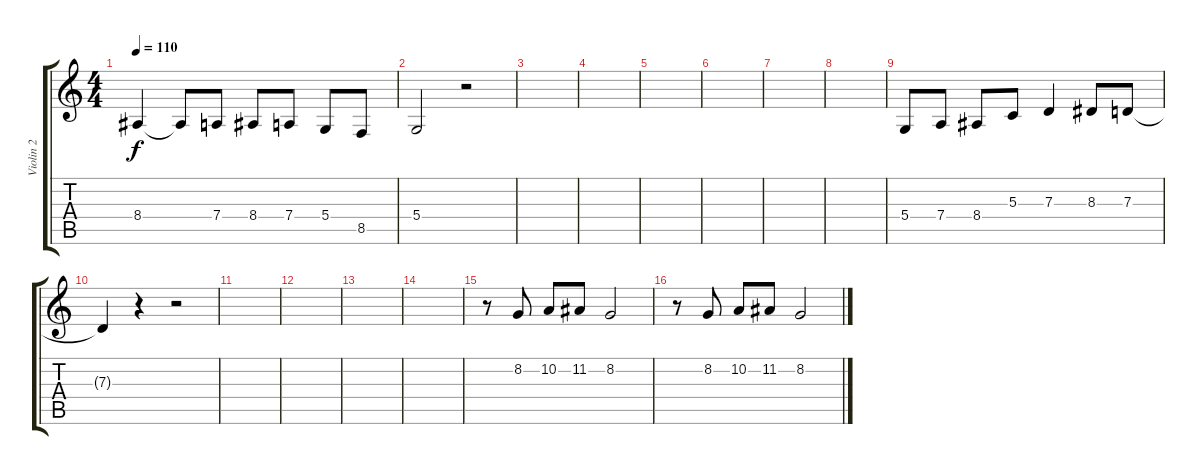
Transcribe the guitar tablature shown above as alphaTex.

\track ("Violin 2" "Violin 2") {instrument violin}
\staff {score tabs}
\tuning (E4 B3 G3 D3 A2 E2) {hide}
\ts (4 4)
\tempo 110
\clef g2
\ks c
8.4.4{dy f} 8.4{t}.8 7.4.8 8.4.8 7.4.8 5.4.8 8.5.8 |
5.4.2{volume 12} r.2 |
|
|
|
|
|
|
5.4.8 7.4.8 8.4.8 5.3.8 7.3.4 8.3.8 7.3.8 |
7.3{t}.4{volume 6} r.4 r.2 |
|
|
|
|
r.8{volume 12} 8.2.8 10.2.8 11.2.8 8.2.2 |
r.8 8.2.8 10.2.8 11.2.8 8.2.2
